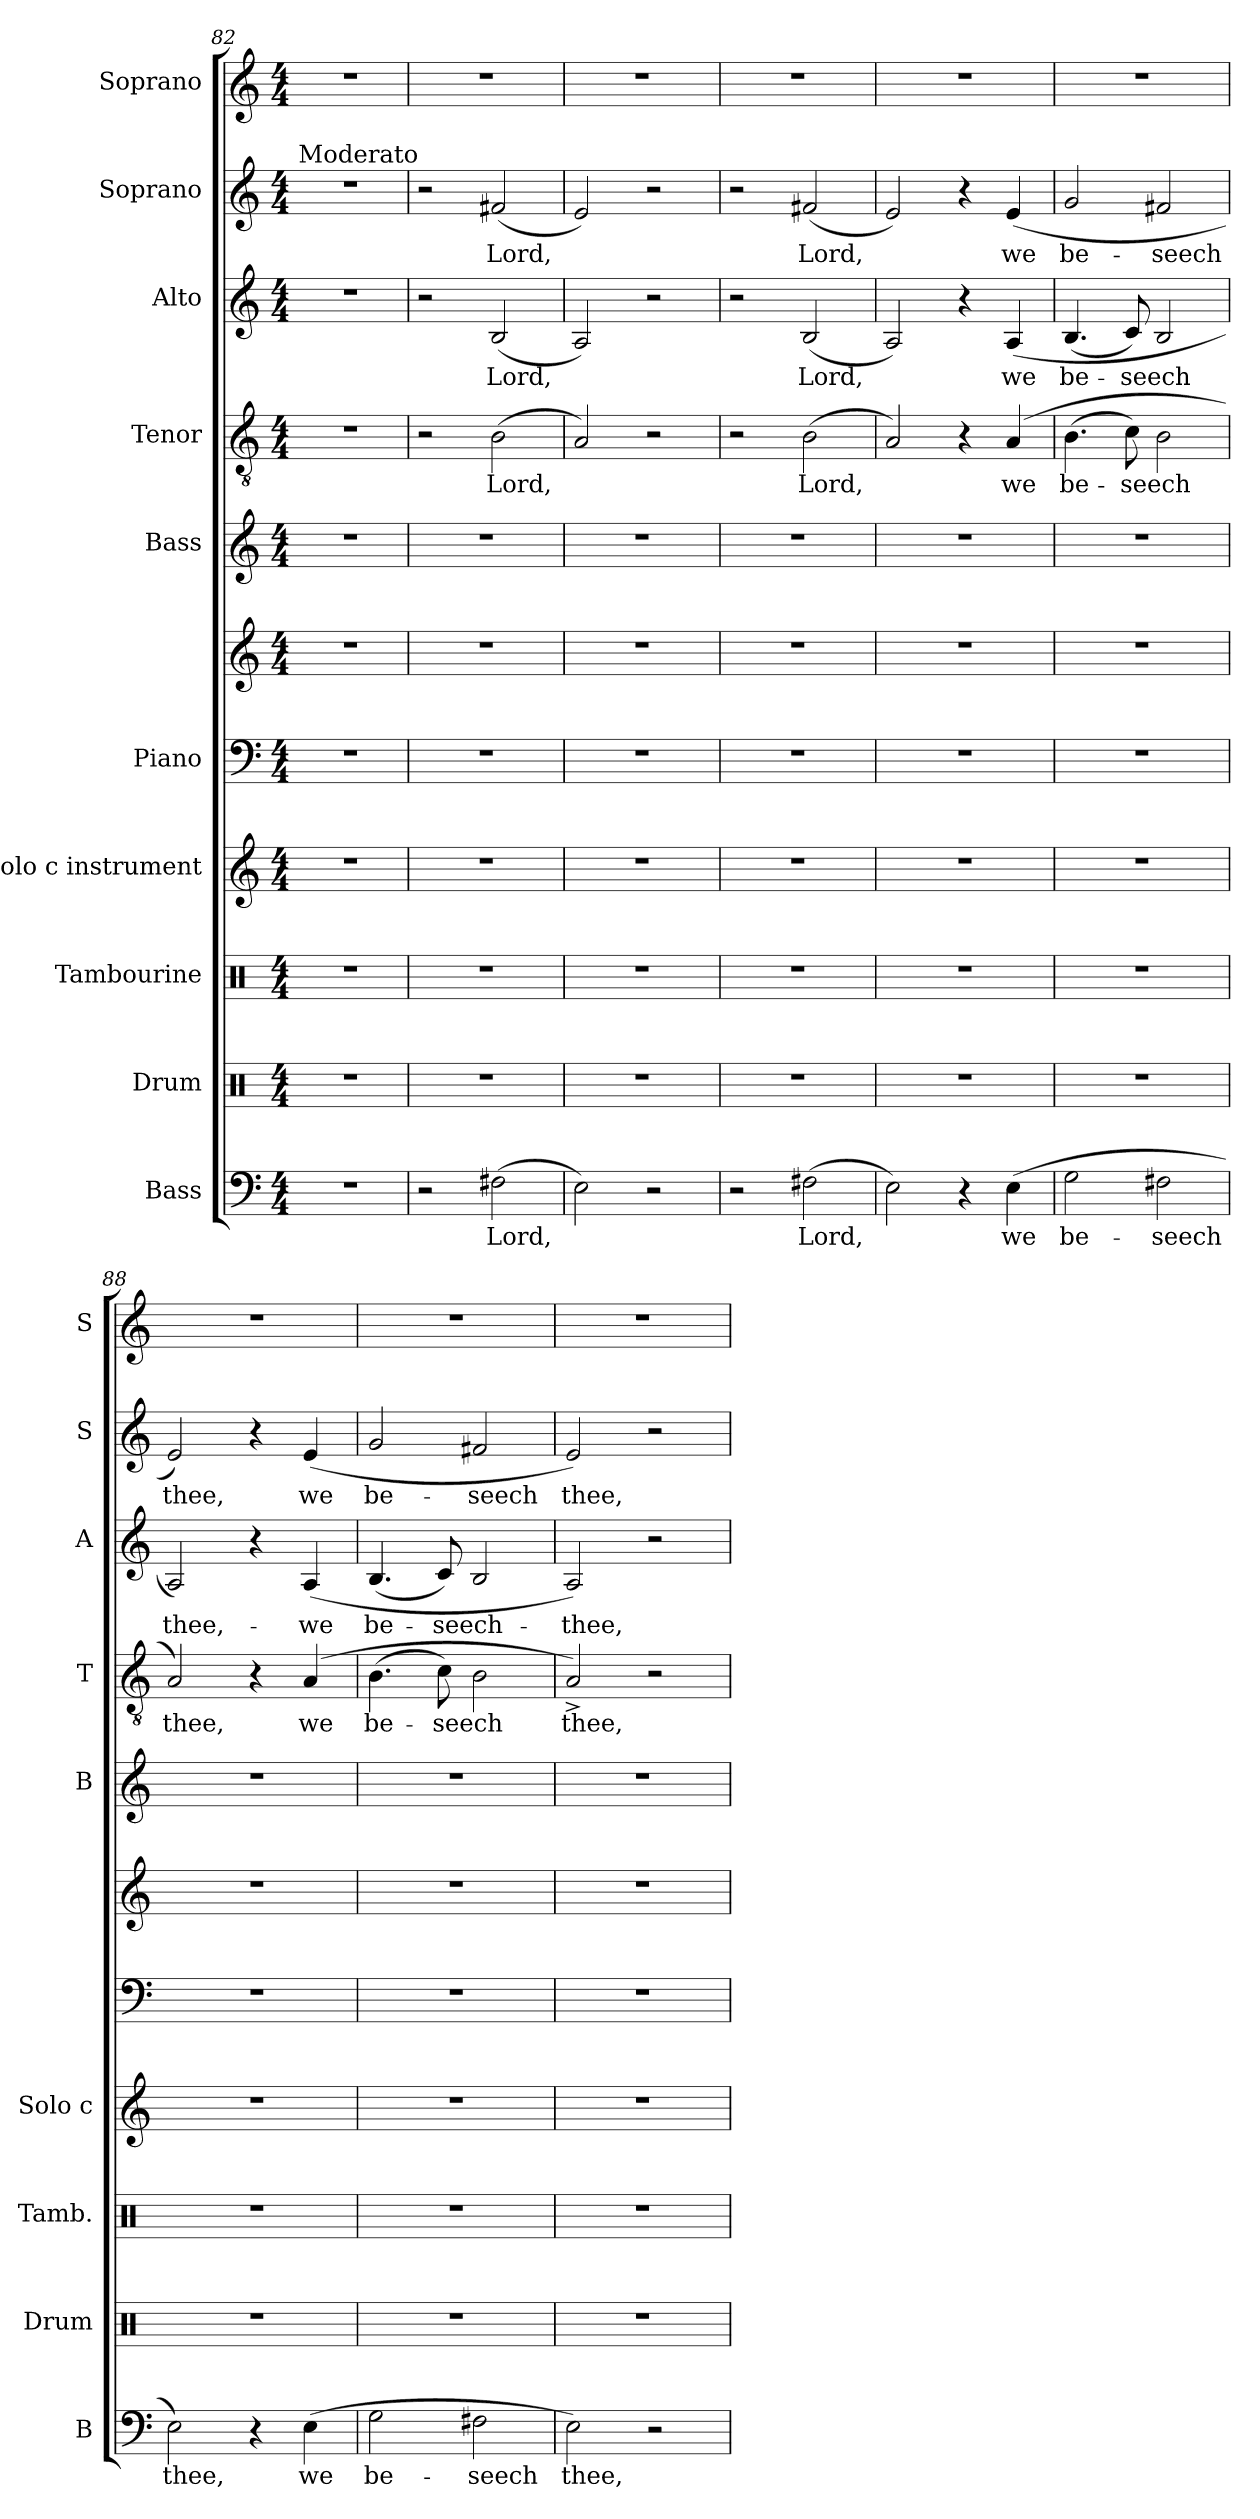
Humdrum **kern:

**kern	**text	**kern	**kern	**kern	**kern	**kern	**kern	**kern	**text	**kern	**text	**kern	**text	**kern
*part10	*part10	*part9	*part8	*part7	*part6	*part6	*part5	*part4	*part4	*part3	*part3	*part2	*part2	*part1
*staff11	*staff11	*staff10	*staff9	*staff8	*staff7	*staff6	*staff5	*staff4	*staff4	*staff3	*staff3	*staff2	*staff2	*staff1
*I"Bass	*	*I"Drum	*I"Tambourine	*I"Solo c instrument	*I"Piano	*	*I"Bass	*I"Tenor	*	*I"Alto	*	*I"Soprano	*	*I"Soprano
*I'B	*	*I'Drum	*I'Tamb.	*I'Solo c	*	*	*I'B	*I'T	*	*I'A	*	*I'S	*	*I'S
!!LO:PB:g=z
*clefF4	*	*clefX	*clefX	*clefG2	*clefF4	*clefG2	*clefG2	*clefGv2	*	*clefG2	*	*clefG2	*	*clefG2
*	*	*	*	*	*	*	*ITrd7c12	*	*	*	*	*	*	*
*k[]	*	*k[]	*k[]	*k[]	*k[]	*k[]	*k[]	*k[]	*	*k[]	*	*k[]	*	*k[]
*C:	*	*C:	*C:	*C:	*C:	*C:	*C:	*C:	*	*C:	*	*C:	*	*C:
*M4/4	*	*M4/4	*M4/4	*M4/4	*M4/4	*M4/4	*M4/4	*M4/4	*	*M4/4	*	*M4/4	*	*M4/4
*MM84	*	*MM84	*MM84	*MM84	*MM84	*MM84	*MM84	*MM84	*	*MM84	*	*MM84	*	*MM84
=82	=82	=82	=82	=82	=82	=82	=82	=82	=82	=82	=82	=82	=82	=82
!	!	!	!	!	!	!	!	!	!	!	!	!LO:TX:a:t=Moderato	!	!
1r	.	1r	1r	1r	1r	1r	1r	1r	.	1r	.	1r	.	1r
=83	=83	=83	=83	=83	=83	=83	=83	=83	=83	=83	=83	=83	=83	=83
2r	.	1r	1r	1r	1r	1r	1r	2r	.	2r	.	2r	.	1r
!	!LO:LY:b	!	!	!	!	!	!	!	!LO:LY:b	!	!LO:LY:b	!	!LO:LY:b	!
(>2F#X\	Lord,	.	.	.	.	.	.	(>2B\	Lord,	(2B/	Lord,	(2f#X/	Lord,	.
=84	=84	=84	=84	=84	=84	=84	=84	=84	=84	=84	=84	=84	=84	=84
2E\)	.	1r	1r	1r	1r	1r	1r	2A/)	.	2A/)	.	2e/)	.	1r
2r	.	.	.	.	.	.	.	2r	.	2r	.	2r	.	.
=85	=85	=85	=85	=85	=85	=85	=85	=85	=85	=85	=85	=85	=85	=85
2r	.	1r	1r	1r	1r	1r	1r	2r	.	2r	.	2r	.	1r
!	!LO:LY:b	!	!	!	!	!	!	!	!LO:LY:b	!	!LO:LY:b	!	!LO:LY:b	!
(>2F#X\	Lord,	.	.	.	.	.	.	(>2B\	Lord,	(2B/	Lord,	(2f#X/	Lord,	.
=86	=86	=86	=86	=86	=86	=86	=86	=86	=86	=86	=86	=86	=86	=86
2E\)	.	1r	1r	1r	1r	1r	1r	2A/)	.	2A/)	.	2e/)	.	1r
4r	.	.	.	.	.	.	.	4r	.	4r	.	4r	.	.
!	!LO:LY:b	!	!	!	!	!	!	!	!LO:LY:b	!	!LO:LY:b	!	!LO:LY:b	!
(>4E\	we	.	.	.	.	.	.	(4A/	we	(4A/	we	(4e/	we	.
=87	=87	=87	=87	=87	=87	=87	=87	=87	=87	=87	=87	=87	=87	=87
!	!LO:LY:b	!	!	!	!	!	!	!	!LO:LY:b	!	!LO:LY:b	!	!LO:LY:b	!
2G\	be-	1r	1r	1r	1r	1r	1r	(>4.B\	be-	(4.B/	be-	2g/	be-	1r
!	!	!	!	!	!	!	!	!	!LO:LY:b	!	!LO:LY:b	!	!	!
.	.	.	.	.	.	.	.	8c\)	-seech	8c/)	-seech	.	.	.
!	!LO:LY:b	!	!	!	!	!	!	!	!	!	!	!	!LO:LY:b	!
2F#X\	-seech	.	.	.	.	.	.	2B\	.	2B/	.	2f#X/	-seech	.
!!LO:LB:g=z
=88	=88	=88	=88	=88	=88	=88	=88	=88	=88	=88	=88	=88	=88	=88
!	!LO:LY:b	!	!	!	!	!	!	!	!LO:LY:b	!	!LO:LY:b	!	!LO:LY:b	!
2E\)	thee,	1r	1r	1r	1r	1r	1r	2A/)	thee,	2A/)	thee,-	2e/)	thee,	1r
4r	.	.	.	.	.	.	.	4r	.	4r	.	4r	.	.
!	!LO:LY:b	!	!	!	!	!	!	!	!LO:LY:b	!	!LO:LY:b	!	!LO:LY:b	!
(>4E\	we	.	.	.	.	.	.	(4A/	we	(4A/	-we	(4e/	we	.
=89	=89	=89	=89	=89	=89	=89	=89	=89	=89	=89	=89	=89	=89	=89
!	!LO:LY:b	!	!	!	!	!	!	!	!LO:LY:b	!	!LO:LY:b	!	!LO:LY:b	!
2G\	be-	1r	1r	1r	1r	1r	1r	(>4.B\	be-	(4.B/	be-	2g/	be-	1r
!	!	!	!	!	!	!	!	!	!LO:LY:b	!	!LO:LY:b	!	!	!
.	.	.	.	.	.	.	.	8c\)	-seech	8c/)	-seech-	.	.	.
!	!LO:LY:b	!	!	!	!	!	!	!	!	!	!	!	!LO:LY:b	!
2F#X\	-seech	.	.	.	.	.	.	2B\	.	2B/	.	2f#X/	-seech	.
=90	=90	=90	=90	=90	=90	=90	=90	=90	=90	=90	=90	=90	=90	=90
!	!LO:LY:b	!	!	!	!	!	!	!	!LO:LY:b	!	!LO:LY:b	!	!LO:LY:b	!
2E\)	thee,	1r	1r	1r	1r	1r	1r	2A^</)	thee,	2A/)	-thee,	2e/)	thee,	1r
2r	.	.	.	.	.	.	.	2r	.	2r	.	2r	.	.
=	=	=	=	=	=	=	=	=	=	=	=	=	=	=
*-	*-	*-	*-	*-	*-	*-	*-	*-	*-	*-	*-	*-	*-	*-
